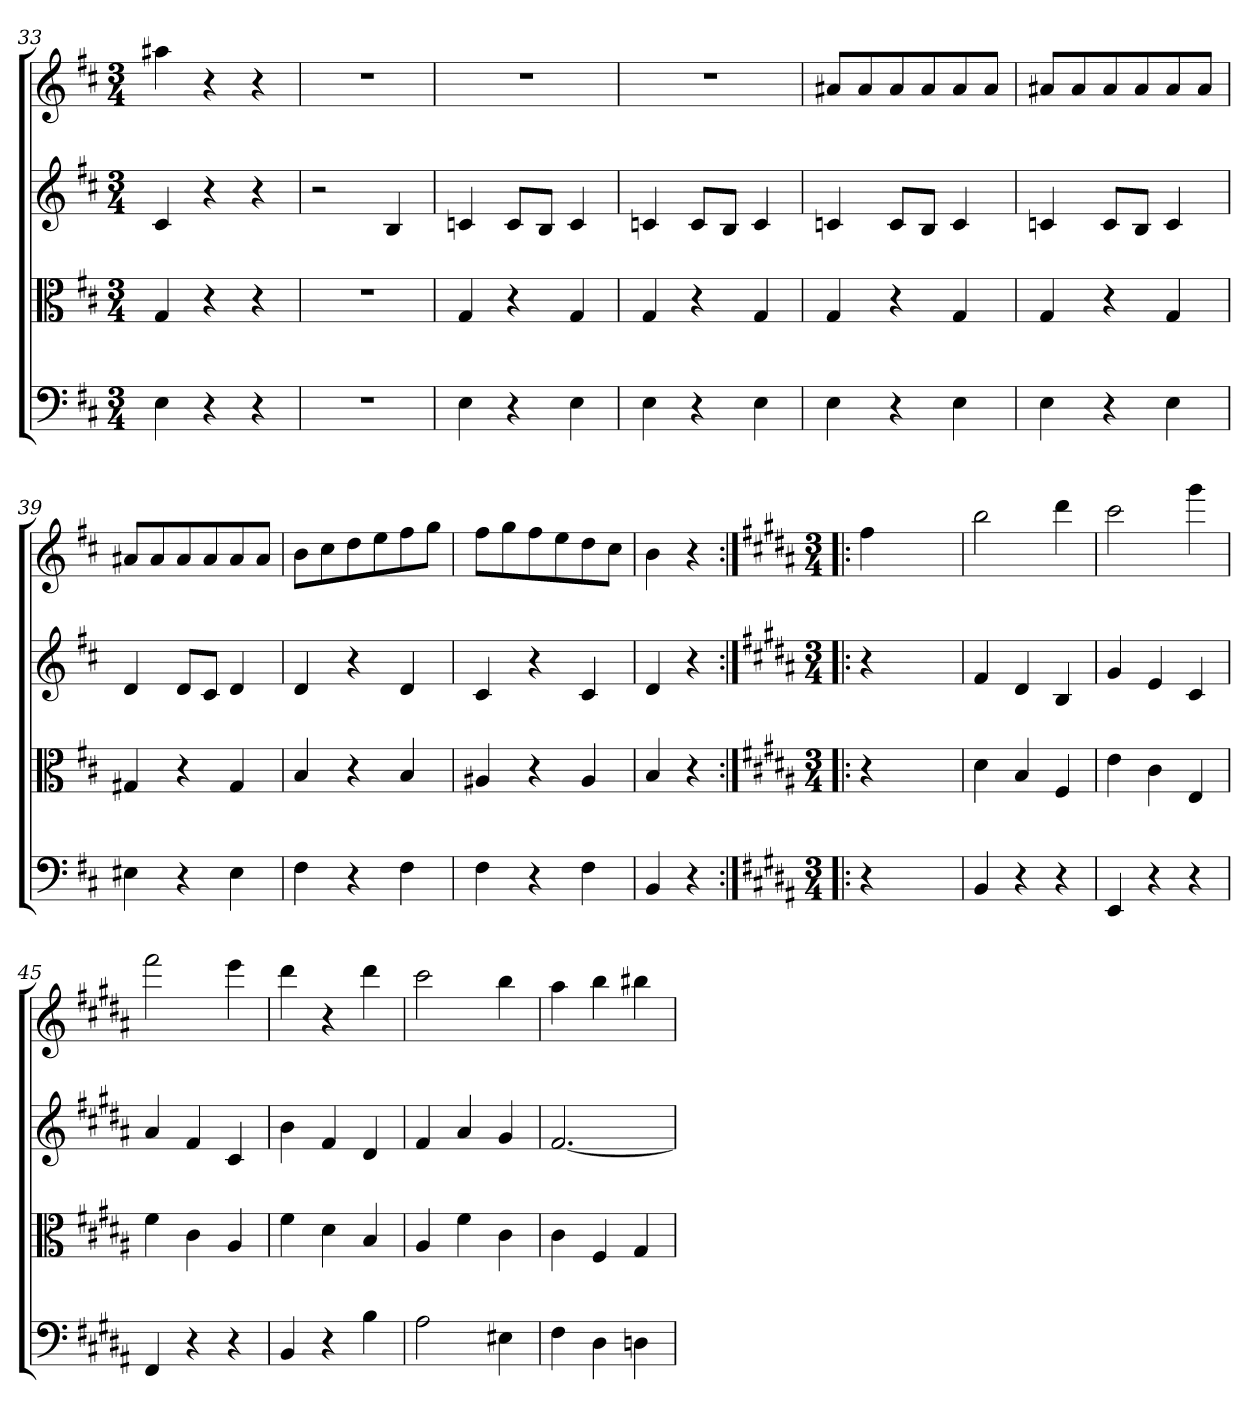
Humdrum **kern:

**kern	**kern	**kern	**kern
*part4	*part3	*part2	*part1
*staff4	*staff3	*staff2	*staff1
*clefF4	*clefC3	*clefG2	*clefG2
*k[f#c#]	*k[f#c#]	*k[f#c#]	*k[f#c#]
*b:	*b:	*b:	*b:
*M3/4	*M3/4	*M3/4	*M3/4
=33	=33	=33	=33
4E\	4G/	4c#/	4aa#X\
4r	4r	4r	4r
4r	4r	4r	4r
=34	=34	=34	=34
2.r	2.r	2r	2.r
.	.	4B/	.
=35	=35	=35	=35
4E\	4G/	4cn/	2.r
4r	4r	8c/L	.
.	.	8B/J	.
4E\	4G/	4c/	.
=36	=36	=36	=36
4E\	4G/	4cn/	2.r
4r	4r	8c/L	.
.	.	8B/J	.
4E\	4G/	4c/	.
=37	=37	=37	=37
4E\	4G/	4cn/	8a#X/L
.	.	.	8a#/
4r	4r	8c/L	8a#/
.	.	8B/J	8a#/
4E\	4G/	4c/	8a#/
.	.	.	8a#/J
=38	=38	=38	=38
4E\	4G/	4cn/	8a#X/L
.	.	.	8a#/
4r	4r	8c/L	8a#/
.	.	8B/J	8a#/
4E\	4G/	4c/	8a#/
.	.	.	8a#/J
=39	=39	=39	=39
4E#X\	4G#X/	4d/	8a#X/L
.	.	.	8a#/
4r	4r	8d/L	8a#/
.	.	8c#/J	8a#/
4E#\	4G#/	4d/	8a#/
.	.	.	8a#/J
=40	=40	=40	=40
4F#\	4B/	4d/	8b\L
.	.	.	8cc#\
4r	4r	4r	8dd\
.	.	.	8ee\
4F#\	4B/	4d/	8ff#\
.	.	.	8gg\J
=41	=41	=41	=41
4F#\	4A#X/	4c#/	8ff#\L
.	.	.	8gg\
4r	4r	4r	8ff#\
.	.	.	8ee\
4F#\	4A#/	4c#/	8dd\
.	.	.	8cc#\J
=42	=42	=42	=42
4BB/	4B/	4d/	4b\
4r	4r	4r	4r
=:|!|:	=:|!|:	=:|!|:	=:|!|:
*k[f#c#g#d#a#]	*k[f#c#g#d#a#]	*k[f#c#g#d#a#]	*k[f#c#g#d#a#]
*B:	*B:	*B:	*B:
*M3/4	*M3/4	*M3/4	*M3/4
4r	4r	4r	4ff#\
2ryy	2ryy	2ryy	2ryy
=43	=43	=43	=43
4BB/	4d#\	4f#/	2bb\
4r	4B/	4d#/	.
4r	4F#/	4B/	4ddd#\
=44	=44	=44	=44
4EE/	4e\	4g#/	2ccc#\
4r	4c#\	4e/	.
4r	4E/	4c#/	4ggg#\
=45	=45	=45	=45
4FF#/	4f#\	4a#/	2fff#\
4r	4c#\	4f#/	.
4r	4A#/	4c#/	4eee\
=46	=46	=46	=46
4BB/	4f#\	4b\	4ddd#\
4r	4d#\	4f#/	4r
4B\	4B/	4d#/	4ddd#\
=47	=47	=47	=47
2A#\	4A#/	4f#/	2ccc#\
.	4f#\	4a#/	.
4E#X\	4c#\	4g#/	4bb\
=48	=48	=48	=48
4F#\	4c#\	[2.f#/	4aa#\
4D#\	4F#/	.	4bb\
4Dn\	4G#/	.	4bb#X\
=	=	=	=
*-	*-	*-	*-
